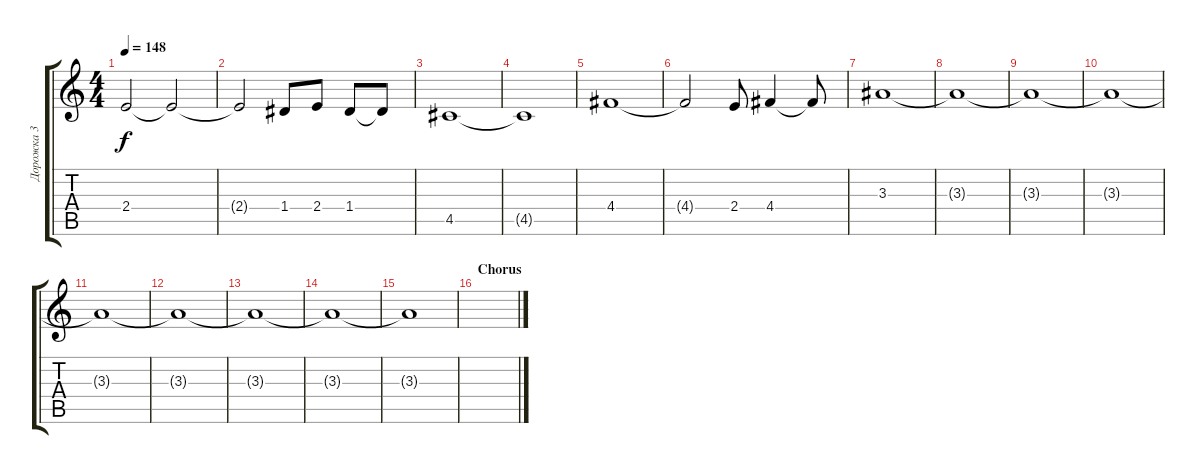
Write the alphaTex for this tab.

\track ("Дорожка 3" "Дорожка 3") {instrument overdrivenguitar}
\staff {score tabs}
\tuning (E4 B3 G3 D3 A2 E2) {hide}
\ts (4 4)
\tempo 148
\clef g2
\ks c
2.4.2{dy f} 2.4{t}.2 |
2.4{t}.2 1.4.8 2.4.8 1.4.8 1.4{t}.8 |
4.5.1 |
4.5{t}.1 |
4.4.1 |
4.4{t}.2 2.4.8 4.4.4 4.4{t}.8 |
3.3.1 |
3.3{t}.1 |
3.3{t}.1 |
3.3{t}.1 |
3.3{t}.1 |
3.3{t}.1 |
3.3{t}.1 |
3.3{t}.1 |
3.3{t}.1 |
\section ("" "Chorus")
